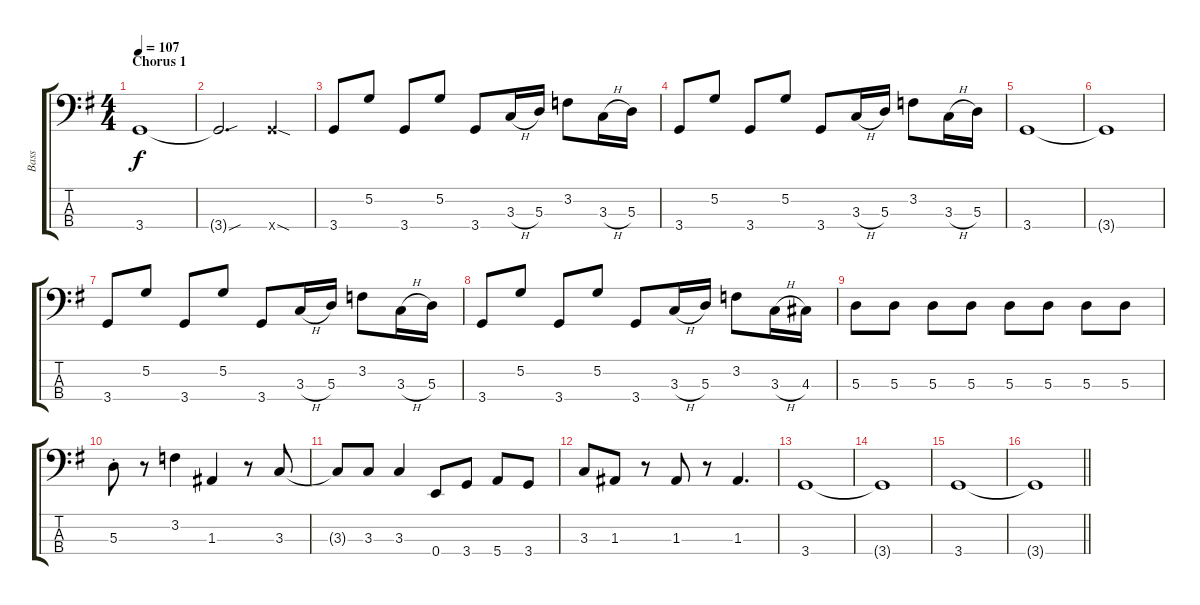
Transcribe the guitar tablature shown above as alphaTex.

\track ("Bass" "Bass") {instrument electricbassfinger}
\staff {score tabs}
\tuning (G2 D2 A1 E1) {hide}
\ts (4 4)
\section ("" "Chorus 1")
\tempo 107
\clef f4
\ks g
3.4.1{dy f} |
3.4{sou t}.2{d} 3.4{sod x}.4 |
3.4.8 5.2.8 3.4.8 5.2.8 3.4.8 3.3{h}.16 5.3.16 3.2.8 3.3{h}.16 5.3.16 |
3.4.8 5.2.8 3.4.8 5.2.8 3.4.8 3.3{h}.16 5.3.16 3.2.8 3.3{h}.16 5.3.16 |
3.4.1 |
3.4{t}.1 |
3.4.8 5.2.8 3.4.8 5.2.8 3.4.8 3.3{h}.16 5.3.16 3.2.8 3.3{h}.16 5.3.16 |
3.4.8 5.2.8 3.4.8 5.2.8 3.4.8 3.3{h}.16 5.3.16 3.2.8 3.3{h}.16 4.3.16 |
5.3.8 5.3.8 5.3.8 5.3.8 5.3.8 5.3.8 5.3.8 5.3.8 |
5.3{st}.8 r.8 3.2.4 1.3.4 r.8 3.3.8 |
3.3{t}.8 3.3.8 3.3.4 0.4.8 3.4.8 5.4.8 3.4.8 |
3.3.8 1.3.8 r.8 1.3.8 r.8 1.3.4{d} |
3.4.1 |
3.4{t}.1 |
3.4.1 |
\barLineRight lightlight
3.4{t}.1
